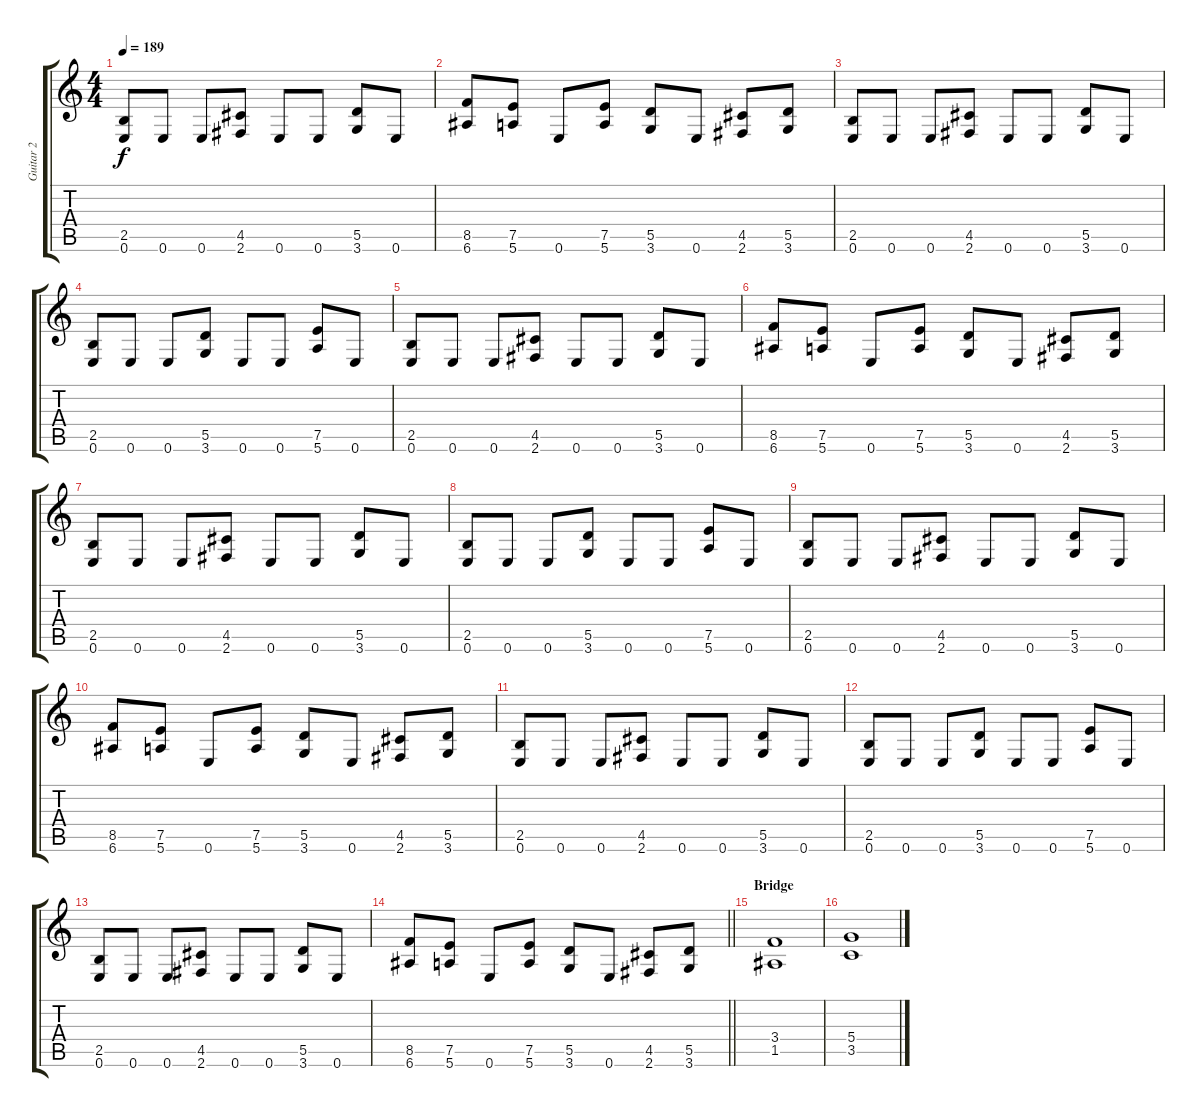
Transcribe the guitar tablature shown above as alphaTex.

\track ("Guitar 2" "Guitar 2") {instrument overdrivenguitar}
\staff {score tabs}
\tuning (E4 B3 G3 D3 A2 E2) {hide}
\ts (4 4)
\tempo 189
\clef g2
\ks c
(2.5 0.6).8{dy f} 0.6.8 0.6.8 (4.5 2.6).8 0.6.8 0.6.8 (5.5 3.6).8 0.6.8 |
(8.5 6.6).8 (7.5 5.6).8 0.6.8 (7.5 5.6).8 (5.5 3.6).8 0.6.8 (4.5 2.6).8 (5.5 3.6).8 |
(2.5 0.6).8 0.6.8 0.6.8 (4.5 2.6).8 0.6.8 0.6.8 (5.5 3.6).8 0.6.8 |
(2.5 0.6).8 0.6.8 0.6.8 (5.5 3.6).8 0.6.8 0.6.8 (7.5 5.6).8 0.6.8 |
(2.5 0.6).8 0.6.8 0.6.8 (4.5 2.6).8 0.6.8 0.6.8 (5.5 3.6).8 0.6.8 |
(8.5 6.6).8 (7.5 5.6).8 0.6.8 (7.5 5.6).8 (5.5 3.6).8 0.6.8 (4.5 2.6).8 (5.5 3.6).8 |
(2.5 0.6).8 0.6.8 0.6.8 (4.5 2.6).8 0.6.8 0.6.8 (5.5 3.6).8 0.6.8 |
(2.5 0.6).8 0.6.8 0.6.8 (5.5 3.6).8 0.6.8 0.6.8 (7.5 5.6).8 0.6.8 |
(2.5 0.6).8 0.6.8 0.6.8 (4.5 2.6).8 0.6.8 0.6.8 (5.5 3.6).8 0.6.8 |
(8.5 6.6).8 (7.5 5.6).8 0.6.8 (7.5 5.6).8 (5.5 3.6).8 0.6.8 (4.5 2.6).8 (5.5 3.6).8 |
(2.5 0.6).8 0.6.8 0.6.8 (4.5 2.6).8 0.6.8 0.6.8 (5.5 3.6).8 0.6.8 |
(2.5 0.6).8 0.6.8 0.6.8 (5.5 3.6).8 0.6.8 0.6.8 (7.5 5.6).8 0.6.8 |
(2.5 0.6).8 0.6.8 0.6.8 (4.5 2.6).8 0.6.8 0.6.8 (5.5 3.6).8 0.6.8 |
\barLineRight lightlight
(8.5 6.6).8 (7.5 5.6).8 0.6.8 (7.5 5.6).8 (5.5 3.6).8 0.6.8 (4.5 2.6).8 (5.5 3.6).8 |
\section ("" "Bridge")
(3.4 1.5).1 |
(5.4 3.5).1
